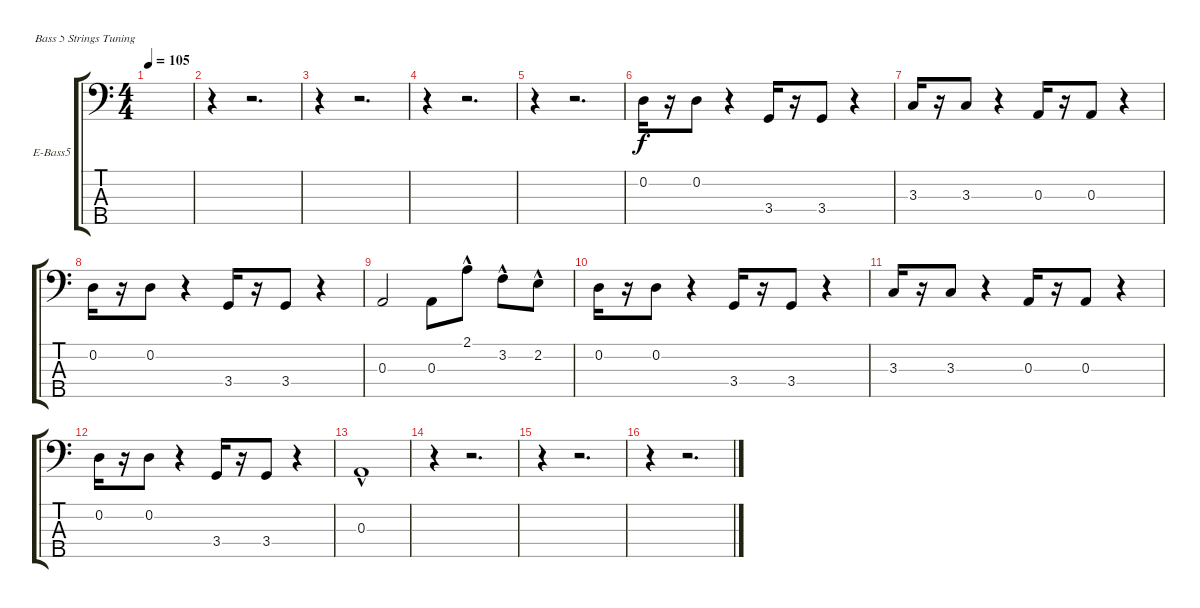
\bracketExtendMode groupsimilarinstruments
\firstSystemTrackNameOrientation horizontal
\otherSystemsTrackNameOrientation horizontal
\track ("Bass guitar" "E-Bass5") {instrument slapbass1}
\staff {score tabs}
\tuning (G2 D2 A1 E1 B0)
\ts (4 4)
\beaming (8 2 2 2 2)
\tempo 105
\clef f4
\ks c
|
r.4 r.2{d} |
r.4 r.2{d} |
r.4 r.2{d} |
r.4 r.2{d} |
0.2.16 r.16 0.2.8 r.4 3.4.16 r.16 3.4.8 r.4 |
3.3.16 r.16 3.3.8 r.4 0.3.16 r.16 0.3.8 r.4 |
0.2.16 r.16 0.2.8 r.4 3.4.16 r.16 3.4.8 r.4 |
0.3.2 0.3.8 2.1{hac}.8 3.2{hac}.8 2.2{hac}.8 |
0.2.16 r.16 0.2.8 r.4 3.4.16 r.16 3.4.8 r.4 |
3.3.16 r.16 3.3.8 r.4 0.3.16 r.16 0.3.8 r.4 |
0.2.16 r.16 0.2.8 r.4 3.4.16 r.16 3.4.8 r.4 |
0.3{hac}.1 |
r.4 r.2{d} |
r.4 r.2{d} |
r.4 r.2{d}
